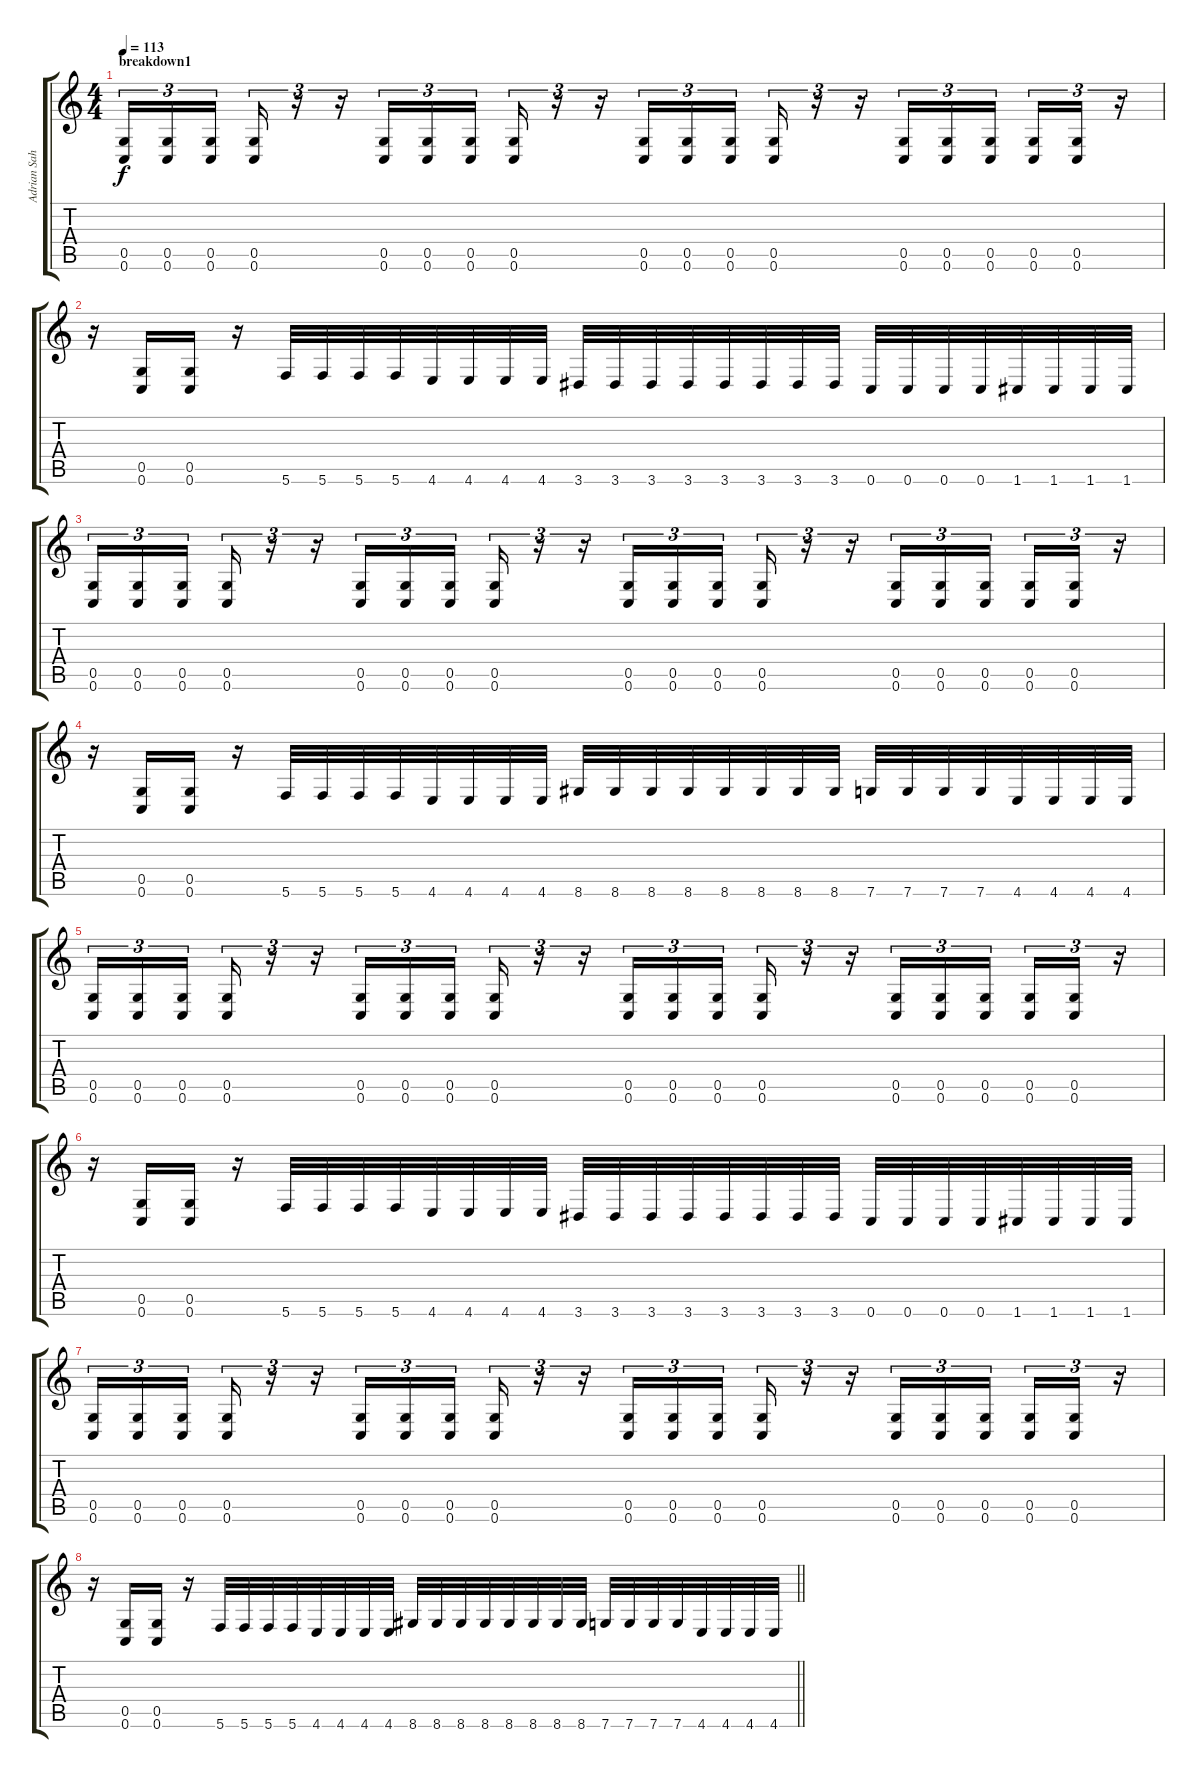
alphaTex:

\track ("Adrian Sahid" "Adrian Sah") {instrument distortionguitar}
\staff {score tabs}
\tuning (D4 A3 F3 C3 G2 C2) {hide}
\ts (4 4)
\section ("" "breakdown1")
\tempo 113
\clef g2
\ks c
(0.5 0.6).16{tu (3 2) dy f} (0.5 0.6).16{tu (3 2)} (0.5 0.6).16{tu (3 2) beam splitsecondary} (0.5 0.6).16{tu (3 2)} r.16{tu (3 2)} r.16{tu (3 2)} (0.5 0.6).16{tu (3 2)} (0.5 0.6).16{tu (3 2)} (0.5 0.6).16{tu (3 2) beam splitsecondary} (0.5 0.6).16{tu (3 2)} r.16{tu (3 2)} r.16{tu (3 2)} (0.5 0.6).16{tu (3 2)} (0.5 0.6).16{tu (3 2)} (0.5 0.6).16{tu (3 2) beam splitsecondary} (0.5 0.6).16{tu (3 2)} r.16{tu (3 2)} r.16{tu (3 2)} (0.5 0.6).16{tu (3 2)} (0.5 0.6).16{tu (3 2)} (0.5 0.6).16{tu (3 2) beam splitsecondary} (0.5 0.6).16{tu (3 2)} (0.5 0.6).16{tu (3 2)} r.16{tu (3 2)} |
r.16 (0.5 0.6).16 (0.5 0.6).16 r.16 5.6.32 5.6.32 5.6.32 5.6.32 4.6.32 4.6.32 4.6.32 4.6.32 3.6.32 3.6.32 3.6.32 3.6.32 3.6.32 3.6.32 3.6.32 3.6.32 0.6.32 0.6.32 0.6.32 0.6.32 1.6.32 1.6.32 1.6.32 1.6.32 |
(0.5 0.6).16{tu (3 2)} (0.5 0.6).16{tu (3 2)} (0.5 0.6).16{tu (3 2) beam splitsecondary} (0.5 0.6).16{tu (3 2)} r.16{tu (3 2)} r.16{tu (3 2)} (0.5 0.6).16{tu (3 2)} (0.5 0.6).16{tu (3 2)} (0.5 0.6).16{tu (3 2) beam splitsecondary} (0.5 0.6).16{tu (3 2)} r.16{tu (3 2)} r.16{tu (3 2)} (0.5 0.6).16{tu (3 2)} (0.5 0.6).16{tu (3 2)} (0.5 0.6).16{tu (3 2) beam splitsecondary} (0.5 0.6).16{tu (3 2)} r.16{tu (3 2)} r.16{tu (3 2)} (0.5 0.6).16{tu (3 2)} (0.5 0.6).16{tu (3 2)} (0.5 0.6).16{tu (3 2) beam splitsecondary} (0.5 0.6).16{tu (3 2)} (0.5 0.6).16{tu (3 2)} r.16{tu (3 2)} |
r.16 (0.5 0.6).16 (0.5 0.6).16 r.16 5.6.32 5.6.32 5.6.32 5.6.32 4.6.32 4.6.32 4.6.32 4.6.32 8.6.32 8.6.32 8.6.32 8.6.32 8.6.32 8.6.32 8.6.32 8.6.32 7.6.32 7.6.32 7.6.32 7.6.32 4.6.32 4.6.32 4.6.32 4.6.32 |
(0.5 0.6).16{tu (3 2)} (0.5 0.6).16{tu (3 2)} (0.5 0.6).16{tu (3 2) beam splitsecondary} (0.5 0.6).16{tu (3 2)} r.16{tu (3 2)} r.16{tu (3 2)} (0.5 0.6).16{tu (3 2)} (0.5 0.6).16{tu (3 2)} (0.5 0.6).16{tu (3 2) beam splitsecondary} (0.5 0.6).16{tu (3 2)} r.16{tu (3 2)} r.16{tu (3 2)} (0.5 0.6).16{tu (3 2)} (0.5 0.6).16{tu (3 2)} (0.5 0.6).16{tu (3 2) beam splitsecondary} (0.5 0.6).16{tu (3 2)} r.16{tu (3 2)} r.16{tu (3 2)} (0.5 0.6).16{tu (3 2)} (0.5 0.6).16{tu (3 2)} (0.5 0.6).16{tu (3 2) beam splitsecondary} (0.5 0.6).16{tu (3 2)} (0.5 0.6).16{tu (3 2)} r.16{tu (3 2)} |
r.16 (0.5 0.6).16 (0.5 0.6).16 r.16 5.6.32 5.6.32 5.6.32 5.6.32 4.6.32 4.6.32 4.6.32 4.6.32 3.6.32 3.6.32 3.6.32 3.6.32 3.6.32 3.6.32 3.6.32 3.6.32 0.6.32 0.6.32 0.6.32 0.6.32 1.6.32 1.6.32 1.6.32 1.6.32 |
(0.5 0.6).16{tu (3 2)} (0.5 0.6).16{tu (3 2)} (0.5 0.6).16{tu (3 2) beam splitsecondary} (0.5 0.6).16{tu (3 2)} r.16{tu (3 2)} r.16{tu (3 2)} (0.5 0.6).16{tu (3 2)} (0.5 0.6).16{tu (3 2)} (0.5 0.6).16{tu (3 2) beam splitsecondary} (0.5 0.6).16{tu (3 2)} r.16{tu (3 2)} r.16{tu (3 2)} (0.5 0.6).16{tu (3 2)} (0.5 0.6).16{tu (3 2)} (0.5 0.6).16{tu (3 2) beam splitsecondary} (0.5 0.6).16{tu (3 2)} r.16{tu (3 2)} r.16{tu (3 2)} (0.5 0.6).16{tu (3 2)} (0.5 0.6).16{tu (3 2)} (0.5 0.6).16{tu (3 2) beam splitsecondary} (0.5 0.6).16{tu (3 2)} (0.5 0.6).16{tu (3 2)} r.16{tu (3 2)} |
\barLineRight lightlight
r.16 (0.5 0.6).16 (0.5 0.6).16 r.16 5.6.32 5.6.32 5.6.32 5.6.32 4.6.32 4.6.32 4.6.32 4.6.32 8.6.32 8.6.32 8.6.32 8.6.32 8.6.32 8.6.32 8.6.32 8.6.32 7.6.32 7.6.32 7.6.32 7.6.32 4.6.32 4.6.32 4.6.32 4.6.32
